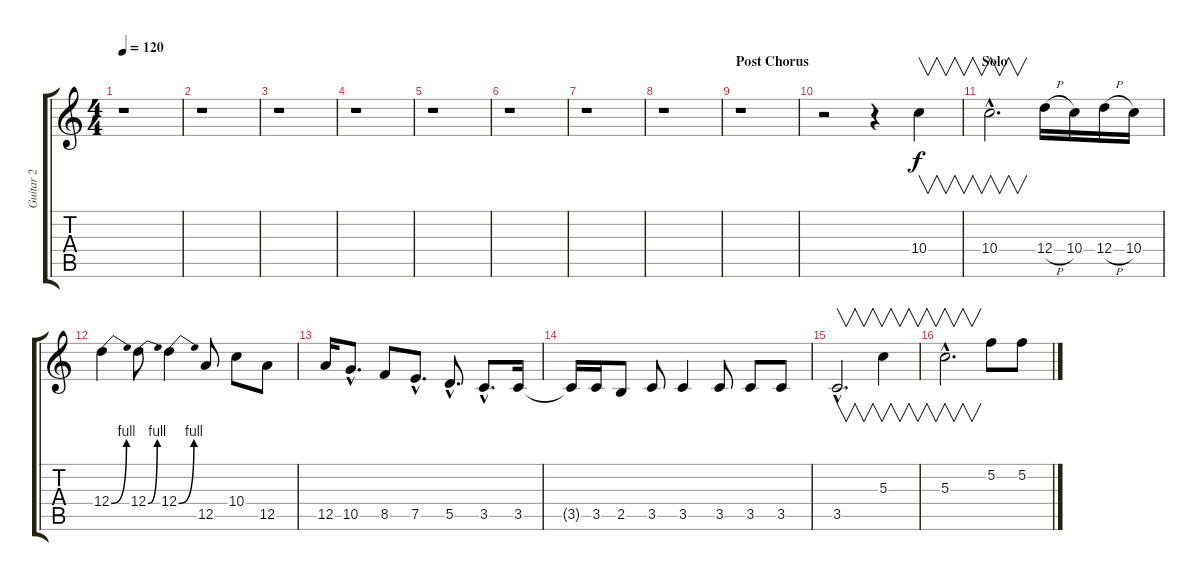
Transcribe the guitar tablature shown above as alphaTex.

\track ("Guitar 2" "Guitar 2") {instrument distortionguitar}
\staff {score tabs}
\tuning (E4 C4 G3 D3 A2 E2) {hide}
\ts (4 4)
\tempo 120
\clef g2
\ks c
r.1{dy f} |
r.1 |
r.1 |
r.1 |
r.1 |
r.1 |
r.1 |
r.1 |
\section ("" "Post Chorus")
r.1 |
r.2 r.4 10.4.4{v} |
\section ("" "Solo")
10.4{hac}.2{v d} 12.4{h}.16 10.4.16 12.4{h}.16 10.4.16 |
12.4{be (bend 0 0 60 4)}.4 12.4{be (bend 0 0 60 4)}.8 12.4{be (bend 0 0 60 4)}.4 12.5.8 10.4.8 12.5.8 |
12.5.16 10.5{hac}.8{d} 8.5.8 7.5{hac}.8{d} 5.5{hac}.8{d} 3.5{hac}.8{d} 3.5.16 |
3.5{t}.16 3.5.16 2.5.8 3.5.8 3.5.4 3.5.8 3.5.8 3.5.8 |
3.5{hac}.2{v d} 5.3.4{v} |
5.3{hac}.2{v d} 5.2.8 5.2.8
